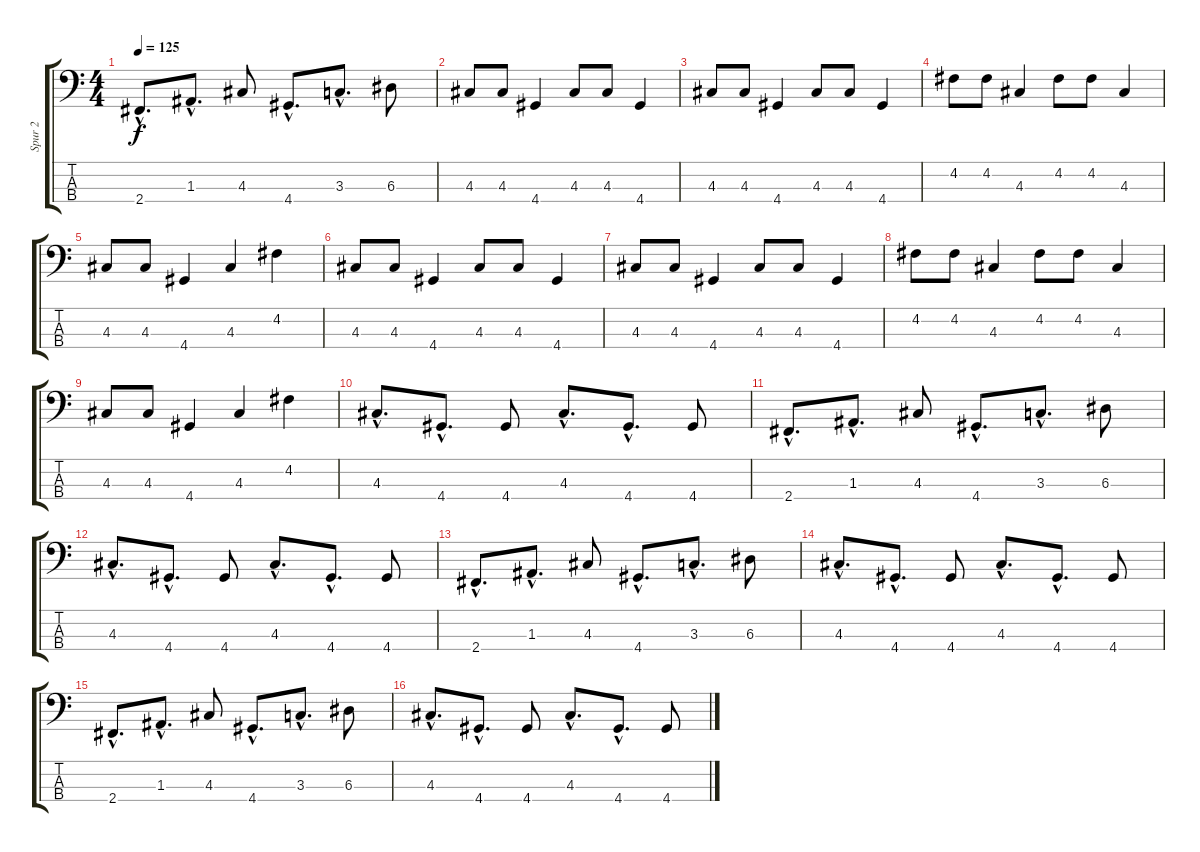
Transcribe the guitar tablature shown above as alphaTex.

\track ("Spur 2" "Spur 2") {instrument electricbassfinger}
\staff {score tabs}
\tuning (G2 D2 A1 E1) {hide}
\ts (4 4)
\tempo 125
\clef f4
\ks c
2.4{hac}.8{d dy f} 1.3{hac}.8{d} 4.3.8 4.4{hac}.8{d} 3.3{hac}.8{d} 6.3.8 |
4.3.8 4.3.8 4.4.4 4.3.8 4.3.8 4.4.4 |
4.3.8 4.3.8 4.4.4 4.3.8 4.3.8 4.4.4 |
4.2.8 4.2.8 4.3.4 4.2.8 4.2.8 4.3.4 |
4.3.8 4.3.8 4.4.4 4.3.4 4.2.4 |
4.3.8 4.3.8 4.4.4 4.3.8 4.3.8 4.4.4 |
4.3.8 4.3.8 4.4.4 4.3.8 4.3.8 4.4.4 |
4.2.8 4.2.8 4.3.4 4.2.8 4.2.8 4.3.4 |
4.3.8 4.3.8 4.4.4 4.3.4 4.2.4 |
4.3{hac}.8{d} 4.4{hac}.8{d} 4.4.8 4.3{hac}.8{d} 4.4{hac}.8{d} 4.4.8 |
2.4{hac}.8{d} 1.3{hac}.8{d} 4.3.8 4.4{hac}.8{d} 3.3{hac}.8{d} 6.3.8 |
4.3{hac}.8{d} 4.4{hac}.8{d} 4.4.8 4.3{hac}.8{d} 4.4{hac}.8{d} 4.4.8 |
2.4{hac}.8{d} 1.3{hac}.8{d} 4.3.8 4.4{hac}.8{d} 3.3{hac}.8{d} 6.3.8 |
4.3{hac}.8{d} 4.4{hac}.8{d} 4.4.8 4.3{hac}.8{d} 4.4{hac}.8{d} 4.4.8 |
2.4{hac}.8{d} 1.3{hac}.8{d} 4.3.8 4.4{hac}.8{d} 3.3{hac}.8{d} 6.3.8 |
4.3{hac}.8{d} 4.4{hac}.8{d} 4.4.8 4.3{hac}.8{d} 4.4{hac}.8{d} 4.4.8
